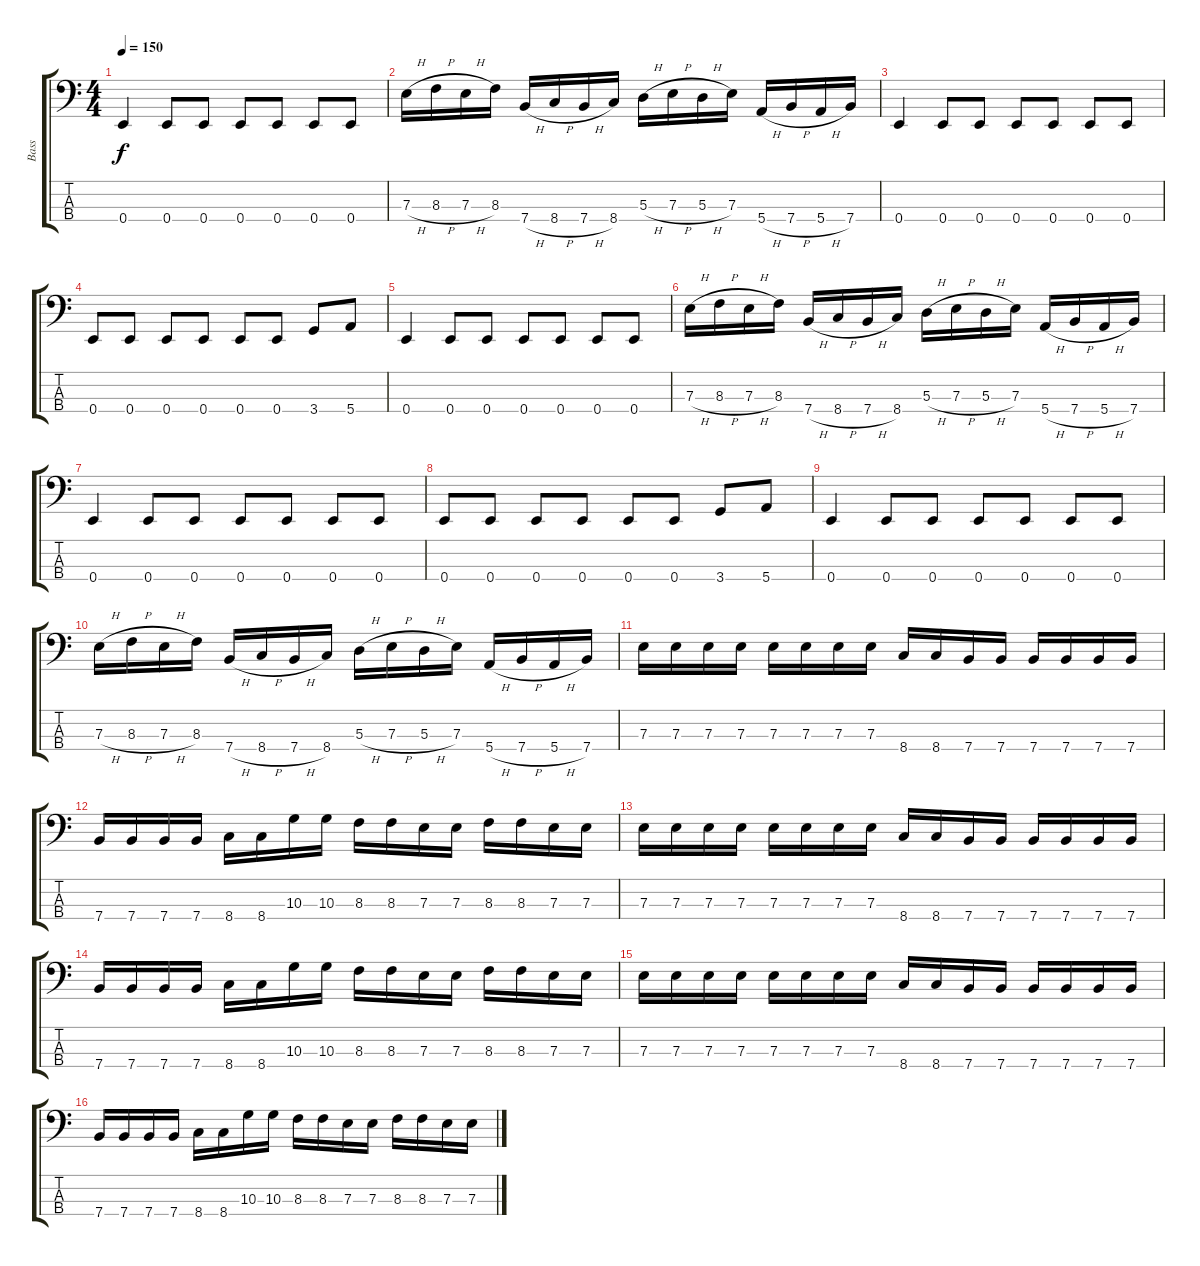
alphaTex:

\track ("Bass" "Bass") {instrument electricbassfinger}
\staff {score tabs}
\tuning (G2 D2 A1 E1) {hide}
\ts (4 4)
\tempo 150
\clef f4
\ks c
0.4.4{dy f} 0.4.8 0.4.8 0.4.8 0.4.8 0.4.8 0.4.8 |
7.3{h}.16 8.3{h}.16 7.3{h}.16 8.3.16 7.4{h}.16 8.4{h}.16 7.4{h}.16 8.4.16 5.3{h}.16 7.3{h}.16 5.3{h}.16 7.3.16 5.4{h}.16 7.4{h}.16 5.4{h}.16 7.4.16 |
0.4.4 0.4.8 0.4.8 0.4.8 0.4.8 0.4.8 0.4.8 |
0.4.8 0.4.8 0.4.8 0.4.8 0.4.8 0.4.8 3.4.8 5.4.8 |
0.4.4 0.4.8 0.4.8 0.4.8 0.4.8 0.4.8 0.4.8 |
7.3{h}.16 8.3{h}.16 7.3{h}.16 8.3.16 7.4{h}.16 8.4{h}.16 7.4{h}.16 8.4.16 5.3{h}.16 7.3{h}.16 5.3{h}.16 7.3.16 5.4{h}.16 7.4{h}.16 5.4{h}.16 7.4.16 |
0.4.4 0.4.8 0.4.8 0.4.8 0.4.8 0.4.8 0.4.8 |
0.4.8 0.4.8 0.4.8 0.4.8 0.4.8 0.4.8 3.4.8 5.4.8 |
0.4.4 0.4.8 0.4.8 0.4.8 0.4.8 0.4.8 0.4.8 |
7.3{h}.16 8.3{h}.16 7.3{h}.16 8.3.16 7.4{h}.16 8.4{h}.16 7.4{h}.16 8.4.16 5.3{h}.16 7.3{h}.16 5.3{h}.16 7.3.16 5.4{h}.16 7.4{h}.16 5.4{h}.16 7.4.16 |
7.3.16 7.3.16 7.3.16 7.3.16 7.3.16 7.3.16 7.3.16 7.3.16 8.4.16 8.4.16 7.4.16 7.4.16 7.4.16 7.4.16 7.4.16 7.4.16 |
7.4.16 7.4.16 7.4.16 7.4.16 8.4.16 8.4.16 10.3.16 10.3.16 8.3.16 8.3.16 7.3.16 7.3.16 8.3.16 8.3.16 7.3.16 7.3.16 |
7.3.16 7.3.16 7.3.16 7.3.16 7.3.16 7.3.16 7.3.16 7.3.16 8.4.16 8.4.16 7.4.16 7.4.16 7.4.16 7.4.16 7.4.16 7.4.16 |
7.4.16 7.4.16 7.4.16 7.4.16 8.4.16 8.4.16 10.3.16 10.3.16 8.3.16 8.3.16 7.3.16 7.3.16 8.3.16 8.3.16 7.3.16 7.3.16 |
7.3.16 7.3.16 7.3.16 7.3.16 7.3.16 7.3.16 7.3.16 7.3.16 8.4.16 8.4.16 7.4.16 7.4.16 7.4.16 7.4.16 7.4.16 7.4.16 |
7.4.16 7.4.16 7.4.16 7.4.16 8.4.16 8.4.16 10.3.16 10.3.16 8.3.16 8.3.16 7.3.16 7.3.16 8.3.16 8.3.16 7.3.16 7.3.16
